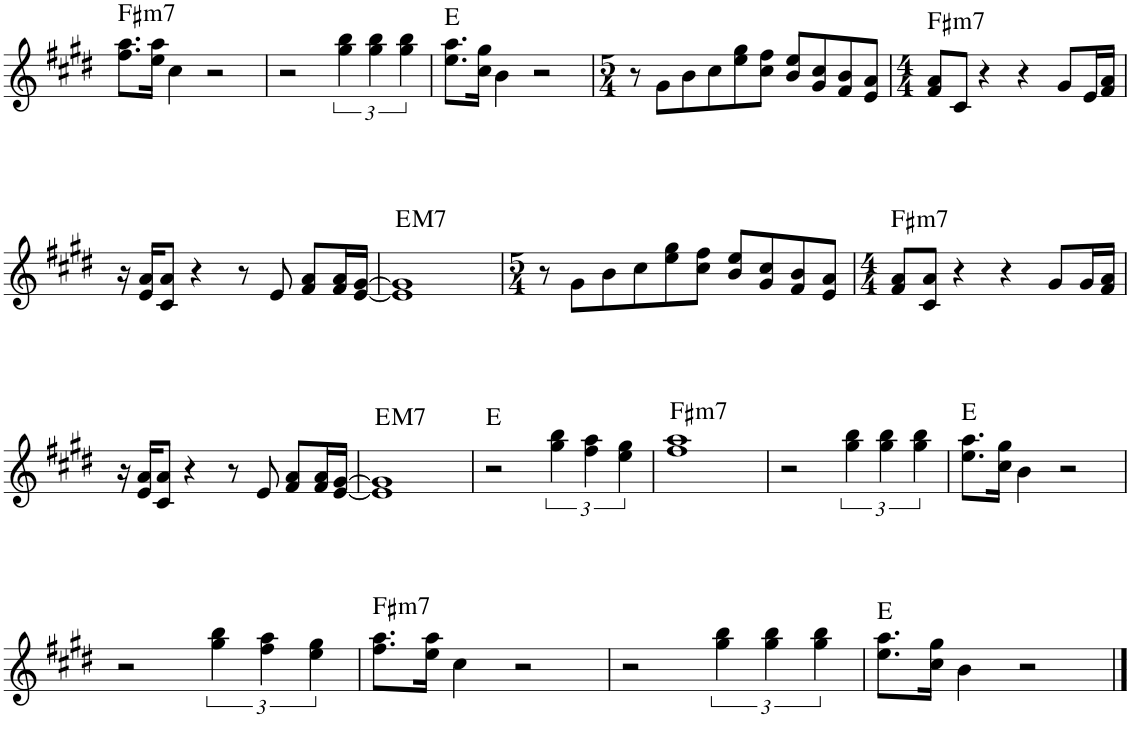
**kern	**harte
*part1	*part1
*staff1	*
*I"Piano	*
*I'Pno.	*
!!LO:PB:g=z
*clefG2	*
*k[f#c#g#d#]	*
*M4/4	*
=38	=38
!	!LO:H:kt=m7
8.ff#\ 8.aa\L	F#:min7
16ee\ 16aa\Jk	.
4cc#\	.
2r	.
=39	=39
2r	.
6gg#\ 6bb\	.
6gg#\ 6bb\	.
6gg#\ 6bb\	.
=40	=40
8.ee\ 8.aa\L	E:maj
16cc#\ 16gg#\Jk	.
4b\	.
2r	.
=41	=41
*M5/4	*
8r	.
8g#\L	.
8b\	.
8cc#\	.
8ee\ 8gg#\	.
8cc#\ 8ff#\J	.
8b/ 8ee/L	.
8g#/ 8cc#/	.
8f#/ 8b/	.
8e/ 8a/J	.
=42	=42
*M4/4	*
!	!LO:H:kt=m7
8f#/ 8a/L	F#:min7
8c#/J	.
4r	.
4r	.
8g#/L	.
16e/L	.
16f#/ 16a/JJ	.
!!LO:LB:g=z
=43	=43
16r	.
16e/ 16a/KL	.
8c#/ 8a/J	.
4r	.
8r	.
8e/	.
8f#/ 8a/L	.
16f#/ 16a/L	.
[16e/ [16g#/JJ	.
=44	=44
!	!LO:H:kt=M7
1e] 1g#]	E:maj7
=45	=45
*M5/4	*
8r	.
8g#\L	.
8b\	.
8cc#\	.
8ee\ 8gg#\	.
8cc#\ 8ff#\J	.
8b/ 8ee/L	.
8g#/ 8cc#/	.
8f#/ 8b/	.
8e/ 8a/J	.
=46	=46
*M4/4	*
!	!LO:H:kt=m7
8f#/ 8a/L	F#:min7
8c#/ 8a/J	.
4r	.
4r	.
8g#/L	.
16g#/L	.
16f#/ 16a/JJ	.
!!LO:LB:g=z
=47	=47
16r	.
16e/ 16a/KL	.
8c#/ 8a/J	.
4r	.
8r	.
8e/	.
8f#/ 8a/L	.
16f#/ 16a/L	.
[16e/ [16g#/JJ	.
=48	=48
!	!LO:H:kt=M7
1e] 1g#]	E:maj7
=49	=49
2r	E:maj
6gg#\ 6bb\	.
6ff#\ 6aa\	.
6ee\ 6gg#\	.
=50	=50
!	!LO:H:kt=m7
1ff# 1aa	F#:min7
=51	=51
2r	.
6gg#\ 6bb\	.
6gg#\ 6bb\	.
6gg#\ 6bb\	.
=52	=52
8.ee\ 8.aa\L	E:maj
16cc#\ 16gg#\Jk	.
4b\	.
2r	.
!!LO:LB:g=z
=53	=53
2r	.
6gg#\ 6bb\	.
6ff#\ 6aa\	.
6ee\ 6gg#\	.
=54	=54
!	!LO:H:kt=m7
8.ff#\ 8.aa\L	F#:min7
16ee\ 16aa\Jk	.
4cc#\	.
2r	.
=55	=55
2r	.
6gg#\ 6bb\	.
6gg#\ 6bb\	.
6gg#\ 6bb\	.
=56	=56
8.ee\ 8.aa\L	E:maj
16cc#\ 16gg#\Jk	.
4b\	.
2r	.
==	==
*-	*-
